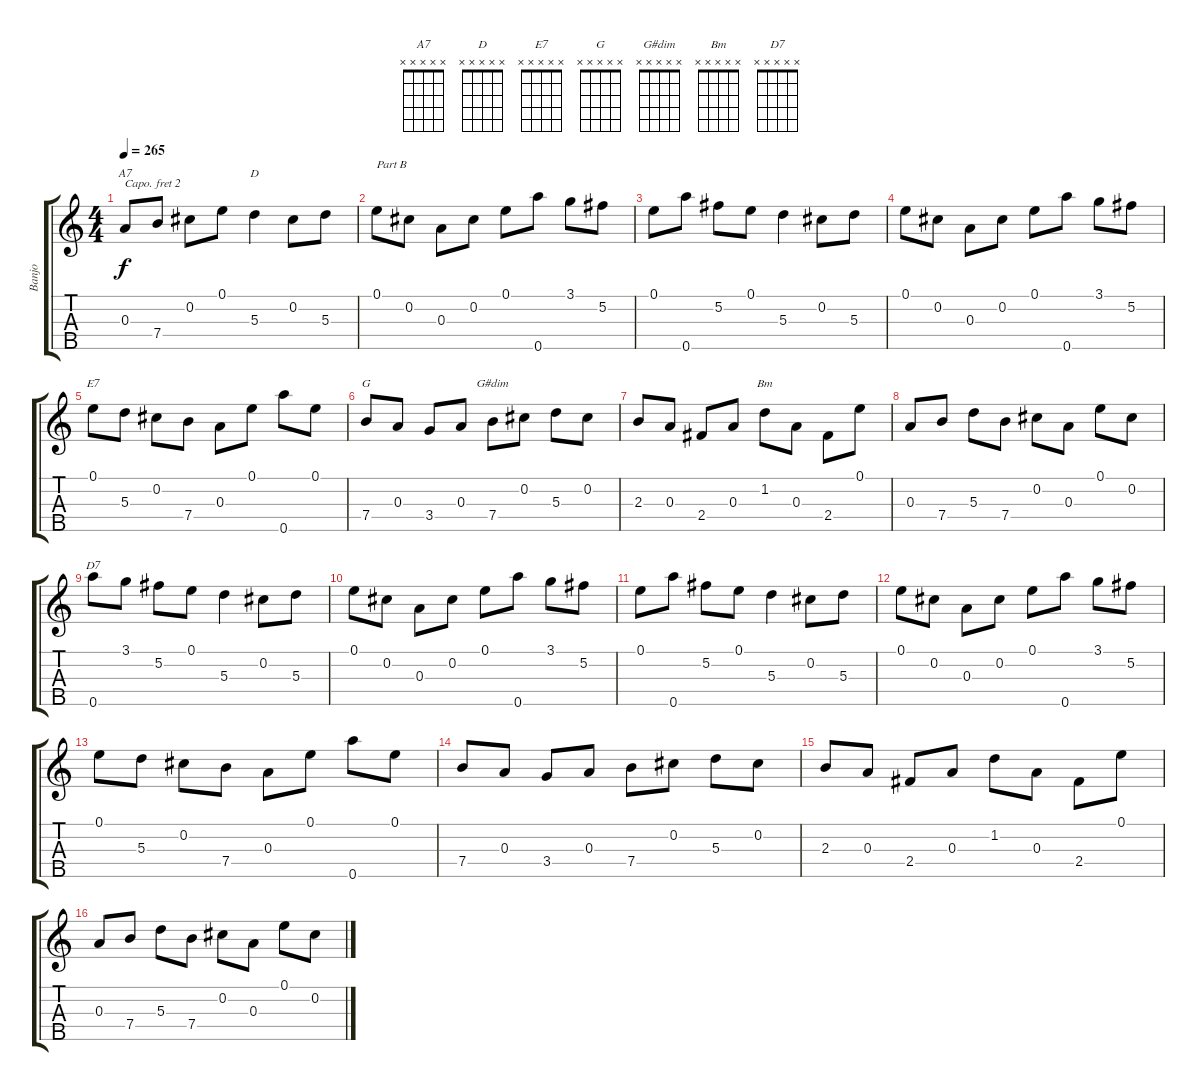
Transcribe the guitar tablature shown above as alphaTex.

\track ("Banjo" "Banjo") {instrument banjo}
\staff {score tabs}
\capo 2
\tuning (D4 B3 G3 D3 G4) {hide}
\displaytranspose 12
\chord ("A7" x x x x x) {firstfret 0}
\chord ("D" x x x x x) {firstfret 0}
\chord ("E7" x x x x x) {firstfret 0}
\chord ("G" x x x x x) {firstfret 0}
\chord ("G#dim" x x x x x) {firstfret 0}
\chord ("Bm" x x x x x) {firstfret 0}
\chord ("D7" x x x x x) {firstfret 0}
\ts (4 4)
\tempo 265
\clef g2
\ks c
0.3.8{ch "A7" dy f} 7.4.8 0.2.8 0.1.8 5.3.4{ch "D"} 0.2.8 5.3.8 |
0.1.8{txt "Part B"} 0.2.8 0.3.8 0.2.8 0.1.8 0.5.8 3.1.8 5.2.8 |
0.1.8 0.5.8 5.2.8 0.1.8 5.3.4 0.2.8 5.3.8 |
0.1.8 0.2.8 0.3.8 0.2.8 0.1.8 0.5.8 3.1.8 5.2.8 |
0.1.8{ch "E7"} 5.3.8 0.2.8 7.4.8 0.3.8 0.1.8 0.5.8 0.1.8 |
7.4.8{ch "G"} 0.3.8 3.4.8 0.3.8 7.4.8{ch "G#dim"} 0.2.8 5.3.8 0.2.8 |
2.3.8 0.3.8 2.4.8 0.3.8 1.2.8{ch "Bm"} 0.3.8 2.4.8 0.1.8 |
0.3.8 7.4.8 5.3.8 7.4.8 0.2.8 0.3.8 0.1.8 0.2.8 |
0.5.8{ch "D7"} 3.1.8 5.2.8 0.1.8 5.3.4 0.2.8 5.3.8 |
0.1.8 0.2.8 0.3.8 0.2.8 0.1.8 0.5.8 3.1.8 5.2.8 |
0.1.8 0.5.8 5.2.8 0.1.8 5.3.4 0.2.8 5.3.8 |
0.1.8 0.2.8 0.3.8 0.2.8 0.1.8 0.5.8 3.1.8 5.2.8 |
0.1.8 5.3.8 0.2.8 7.4.8 0.3.8 0.1.8 0.5.8 0.1.8 |
7.4.8 0.3.8 3.4.8 0.3.8 7.4.8 0.2.8 5.3.8 0.2.8 |
2.3.8 0.3.8 2.4.8 0.3.8 1.2.8 0.3.8 2.4.8 0.1.8 |
0.3.8 7.4.8 5.3.8 7.4.8 0.2.8 0.3.8 0.1.8 0.2.8
